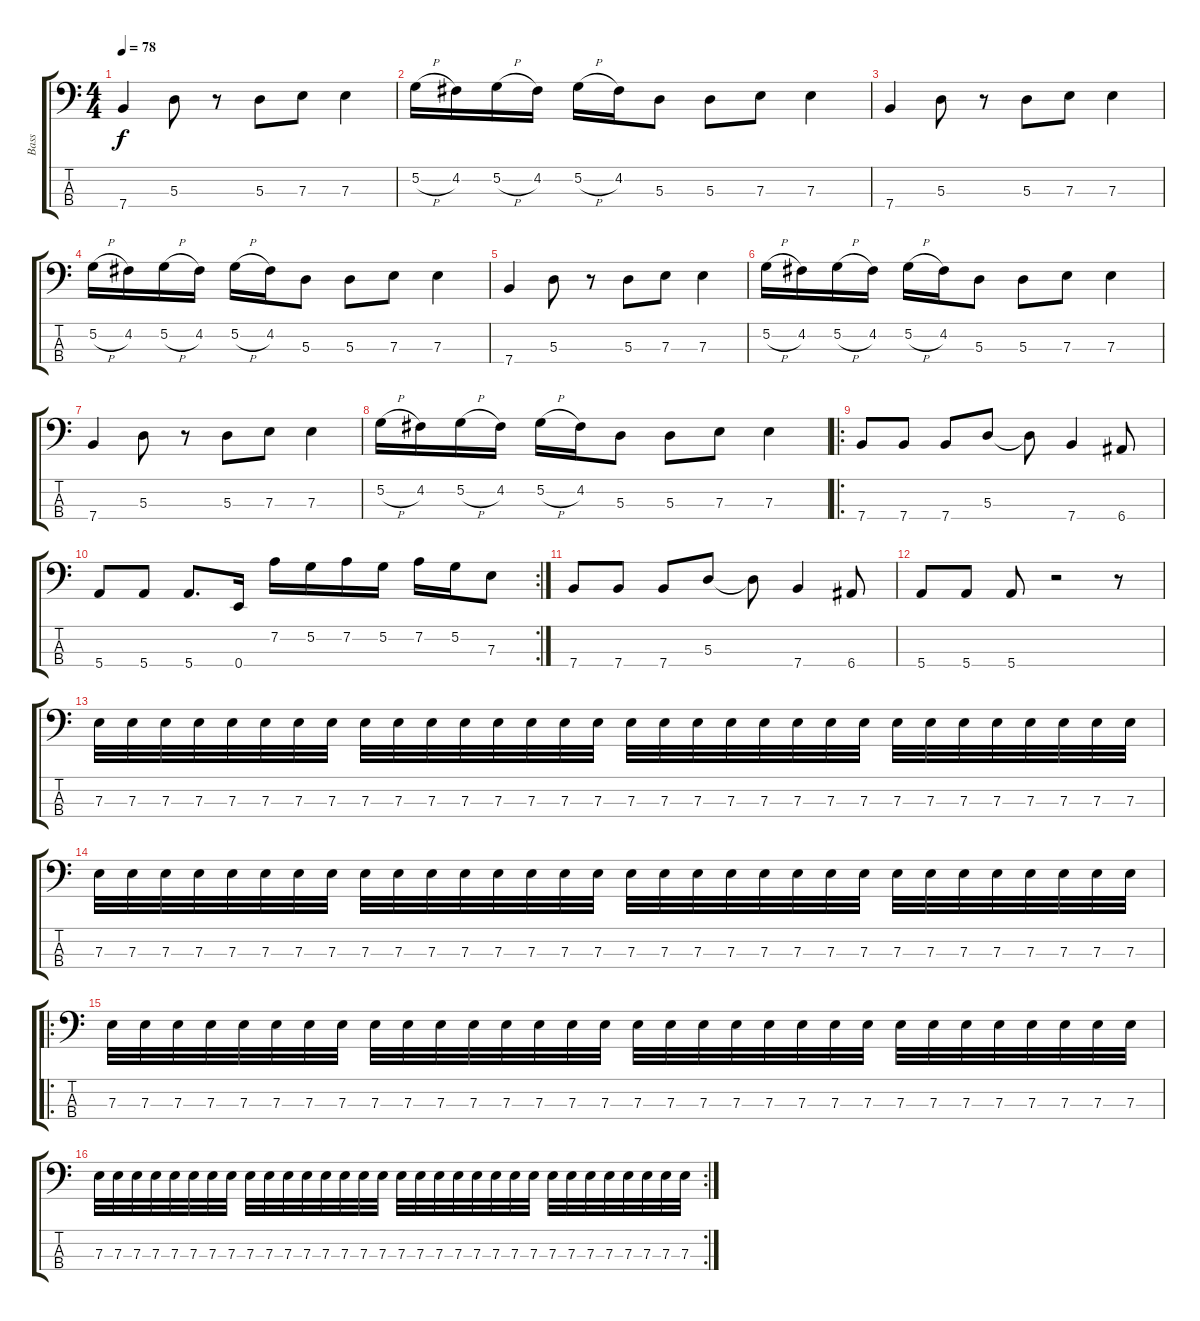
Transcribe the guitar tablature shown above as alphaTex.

\track ("Bass" "Bass") {instrument electricbassfinger}
\staff {score tabs}
\tuning (G2 D2 A1 E1) {hide}
\ts (4 4)
\tempo 78
\clef f4
\ks c
7.4.4{dy f} 5.3.8 r.8 5.3.8 7.3.8 7.3.4 |
5.2{h}.16 4.2.16 5.2{h}.16 4.2.16 5.2{h}.16 4.2.16 5.3.8 5.3.8 7.3.8 7.3.4 |
7.4.4 5.3.8 r.8 5.3.8 7.3.8 7.3.4 |
5.2{h}.16 4.2.16 5.2{h}.16 4.2.16 5.2{h}.16 4.2.16 5.3.8 5.3.8 7.3.8 7.3.4 |
7.4.4{volume 8} 5.3.8 r.8 5.3.8 7.3.8 7.3.4 |
5.2{h}.16 4.2.16 5.2{h}.16 4.2.16 5.2{h}.16 4.2.16 5.3.8 5.3.8 7.3.8 7.3.4 |
7.4.4 5.3.8 r.8 5.3.8 7.3.8 7.3.4 |
5.2{h}.16 4.2.16 5.2{h}.16 4.2.16 5.2{h}.16 4.2.16 5.3.8 5.3.8 7.3.8 7.3.4 |
\ro
7.4.8 7.4.8 7.4.8 5.3.8 5.3{t}.8 7.4.4 6.4.8 |
\rc 2
5.4.8 5.4.8 5.4.8{d} 0.4.16 7.2.16 5.2.16 7.2.16 5.2.16 7.2.16 5.2.16 7.3.8 |
7.4.8 7.4.8 7.4.8 5.3.8 5.3{t}.8 7.4.4 6.4.8 |
5.4.8 5.4.8 5.4.8 r.2 r.8 |
7.3.32 7.3.32 7.3.32 7.3.32 7.3.32 7.3.32 7.3.32 7.3.32 7.3.32 7.3.32 7.3.32 7.3.32 7.3.32 7.3.32 7.3.32 7.3.32 7.3.32 7.3.32 7.3.32 7.3.32 7.3.32 7.3.32 7.3.32 7.3.32 7.3.32 7.3.32 7.3.32 7.3.32 7.3.32 7.3.32 7.3.32 7.3.32 |
7.3.32 7.3.32 7.3.32 7.3.32 7.3.32 7.3.32 7.3.32 7.3.32 7.3.32 7.3.32 7.3.32 7.3.32 7.3.32 7.3.32 7.3.32 7.3.32 7.3.32 7.3.32 7.3.32 7.3.32 7.3.32 7.3.32 7.3.32 7.3.32 7.3.32 7.3.32 7.3.32 7.3.32 7.3.32 7.3.32 7.3.32 7.3.32 |
\ro
7.3.32 7.3.32 7.3.32 7.3.32 7.3.32 7.3.32 7.3.32 7.3.32 7.3.32 7.3.32 7.3.32 7.3.32 7.3.32 7.3.32 7.3.32 7.3.32 7.3.32 7.3.32 7.3.32 7.3.32 7.3.32 7.3.32 7.3.32 7.3.32 7.3.32 7.3.32 7.3.32 7.3.32 7.3.32 7.3.32 7.3.32 7.3.32 |
\rc 2
7.3.32 7.3.32 7.3.32 7.3.32 7.3.32 7.3.32 7.3.32 7.3.32 7.3.32 7.3.32 7.3.32 7.3.32 7.3.32 7.3.32 7.3.32 7.3.32 7.3.32 7.3.32 7.3.32 7.3.32 7.3.32 7.3.32 7.3.32 7.3.32 7.3.32 7.3.32 7.3.32 7.3.32 7.3.32 7.3.32 7.3.32 7.3.32
